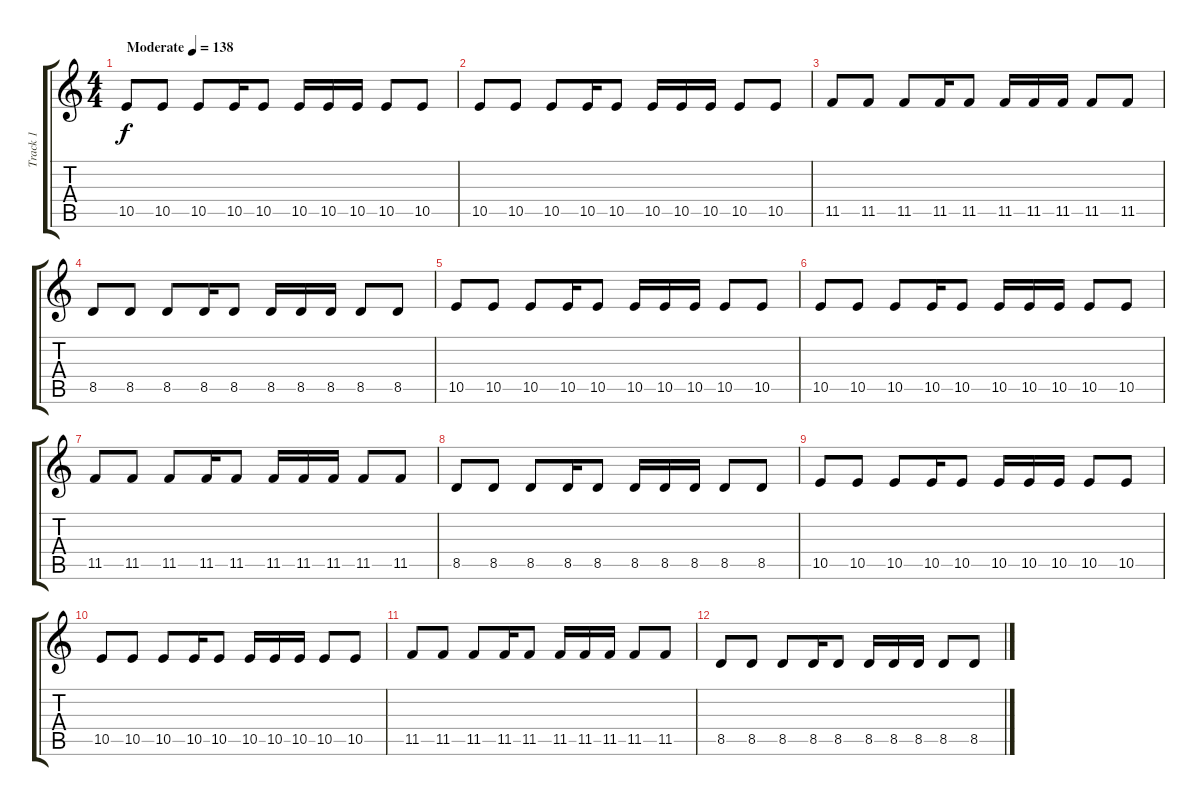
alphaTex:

\track ("Track 1" "Track 1") {instrument electricguitarjazz}
\staff {score tabs}
\tuning (Db4 Ab3 E3 B2 Gb2 Db2) {hide}
\ts (4 4)
\tempo (138 "Moderate")
\clef g2
\ks c
10.5.8{dy f instrument electricguitarjazz} 10.5.8 10.5.8 10.5.16 10.5.8 10.5.16 10.5.16 10.5.16 10.5.8 10.5.8 |
10.5.8 10.5.8 10.5.8 10.5.16 10.5.8 10.5.16 10.5.16 10.5.16 10.5.8 10.5.8 |
11.5.8 11.5.8 11.5.8 11.5.16 11.5.8 11.5.16 11.5.16 11.5.16 11.5.8 11.5.8 |
8.5.8 8.5.8 8.5.8 8.5.16 8.5.8 8.5.16 8.5.16 8.5.16 8.5.8 8.5.8 |
10.5.8 10.5.8 10.5.8 10.5.16 10.5.8 10.5.16 10.5.16 10.5.16 10.5.8 10.5.8 |
10.5.8 10.5.8 10.5.8 10.5.16 10.5.8 10.5.16 10.5.16 10.5.16 10.5.8 10.5.8 |
11.5.8 11.5.8 11.5.8 11.5.16 11.5.8 11.5.16 11.5.16 11.5.16 11.5.8 11.5.8 |
8.5.8 8.5.8 8.5.8 8.5.16 8.5.8 8.5.16 8.5.16 8.5.16 8.5.8 8.5.8 |
10.5.8 10.5.8 10.5.8 10.5.16 10.5.8 10.5.16 10.5.16 10.5.16 10.5.8 10.5.8 |
10.5.8 10.5.8 10.5.8 10.5.16 10.5.8 10.5.16 10.5.16 10.5.16 10.5.8 10.5.8 |
11.5.8 11.5.8 11.5.8 11.5.16 11.5.8 11.5.16 11.5.16 11.5.16 11.5.8 11.5.8 |
8.5.8 8.5.8 8.5.8 8.5.16 8.5.8 8.5.16 8.5.16 8.5.16 8.5.8 8.5.8
